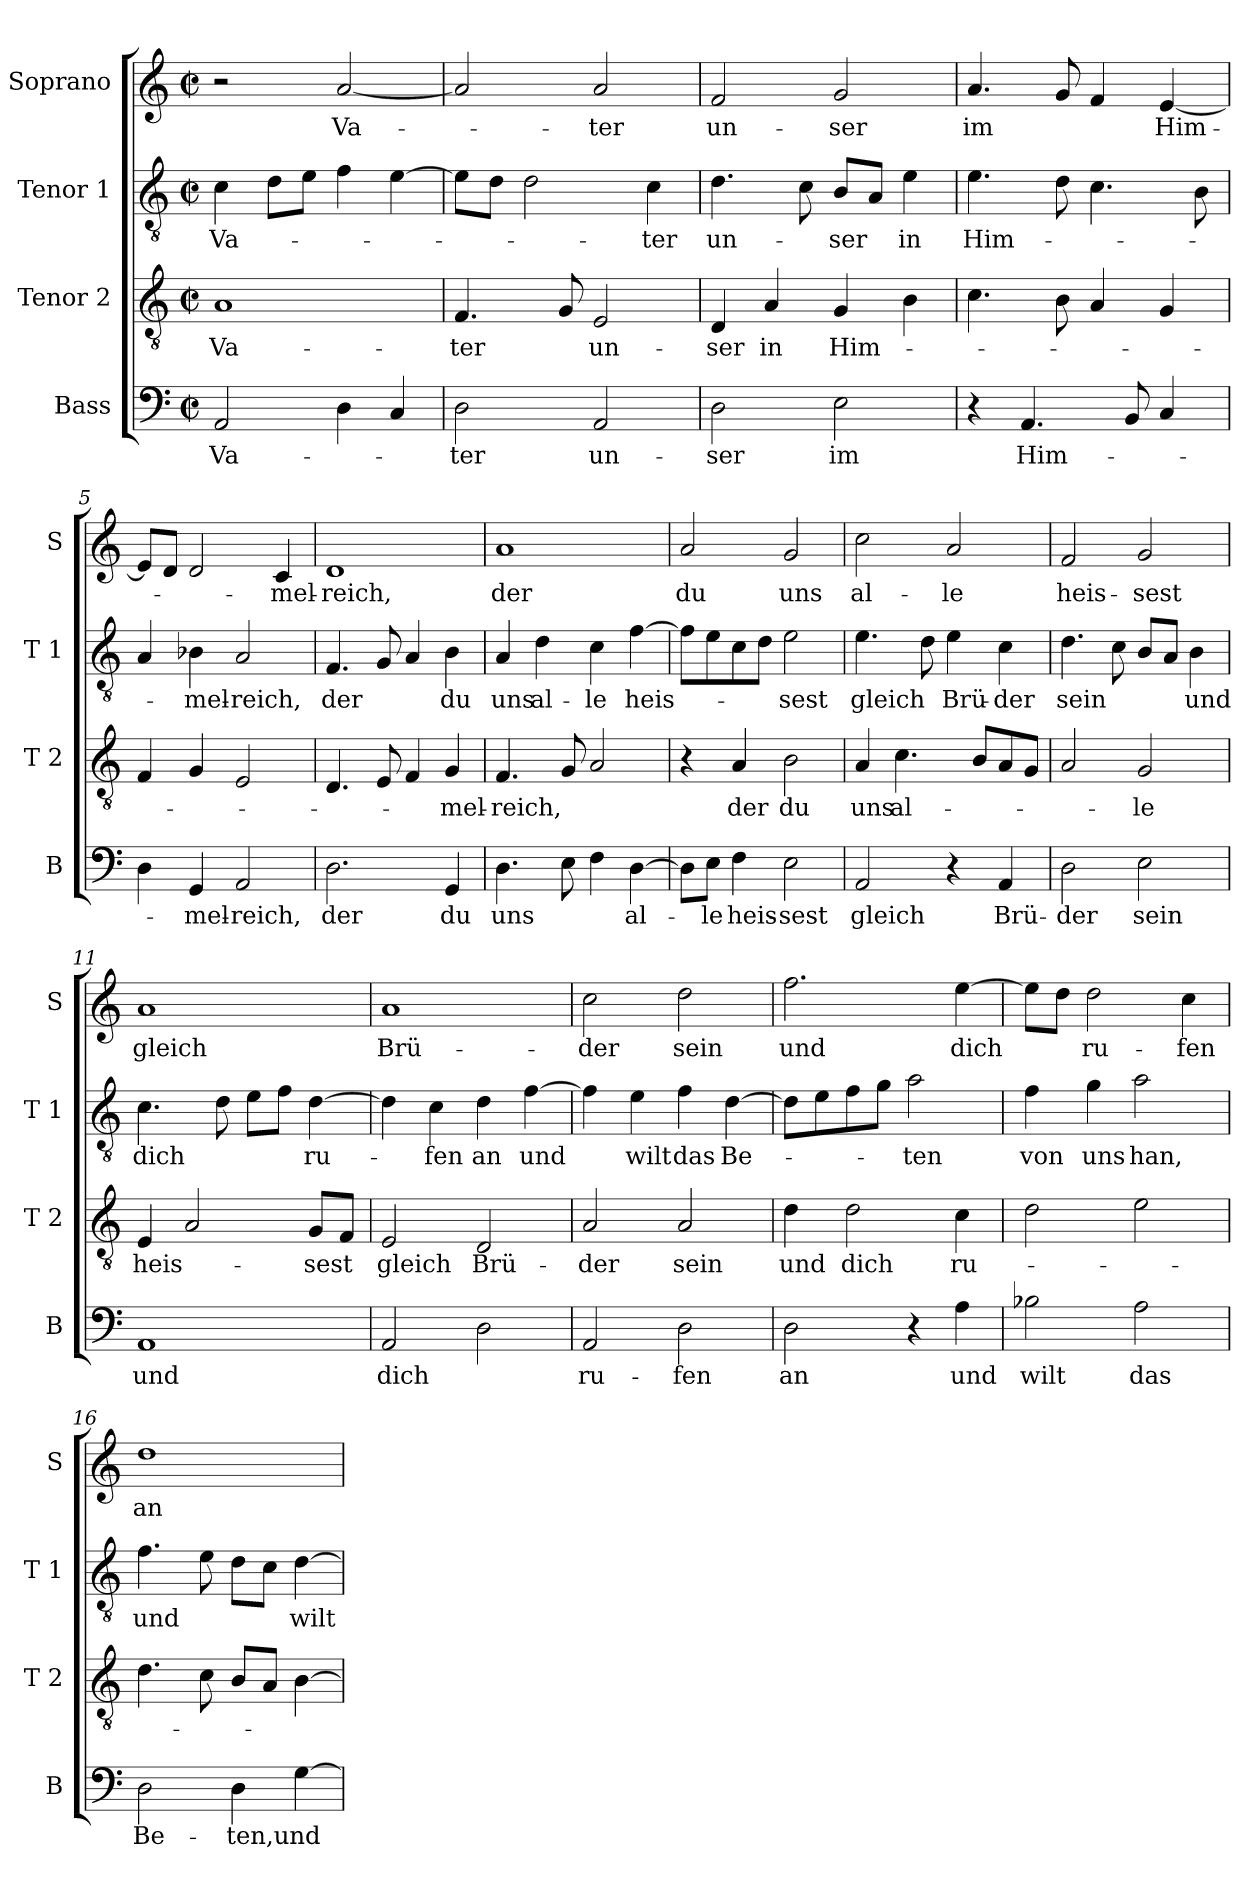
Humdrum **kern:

**kern	**text	**kern	**text	**kern	**text	**kern	**text
*part4	*part4	*part3	*part3	*part2	*part2	*part1	*part1
*staff4	*staff4	*staff3	*staff3	*staff2	*staff2	*staff1	*staff1
*I"Bass	*	*I"Tenor 2	*	*I"Tenor 1	*	*I"Soprano	*
*I'B	*	*I'T 2	*	*I'T 1	*	*I'S	*
*clefF4	*	*clefGv2	*	*clefGv2	*	*clefG2	*
*k[]	*	*k[]	*	*k[]	*	*k[]	*
*C:	*	*C:	*	*C:	*	*C:	*
*M2/2	*	*M2/2	*	*M2/2	*	*M2/2	*
*met(c|)	*	*met(c|)	*	*met(c|)	*	*met(c|)	*
=1	=1	=1	=1	=1	=1	=1	=1
!	!LO:LY:b	!	!LO:LY:b	!	!LO:LY:b	!	!
2AA/	Va-	1A	Va-	4c\	Va-	2r	.
.	.	.	.	8d\L	.	.	.
.	.	.	.	8e\J	.	.	.
!	!	!	!	!	!	!	!LO:LY:b
4D\	.	.	.	4f\	.	[2a/	Va-
4C/	.	.	.	[4e\	.	.	.
=2	=2	=2	=2	=2	=2	=2	=2
!	!LO:LY:b	!	!LO:LY:b	!	!	!	!
2D\	-ter	4.F/	-ter	8e\L]	.	2a/]	.
.	.	.	.	8d\J	.	.	.
.	.	.	.	2d\	.	.	.
.	.	8G/	.	.	.	.	.
!	!LO:LY:b	!	!LO:LY:b	!	!	!	!LO:LY:b
2AA/	un-	2E/	un-	.	.	2a/	-ter
!	!	!	!	!	!LO:LY:b	!	!
.	.	.	.	4c\	-ter	.	.
=3	=3	=3	=3	=3	=3	=3	=3
!	!LO:LY:b	!	!LO:LY:b	!	!LO:LY:b	!	!LO:LY:b
2D\	-ser	4D/	-ser	4.d\	un-	2f/	un-
!	!	!	!LO:LY:b	!	!	!	!
.	.	4A/	in	.	.	.	.
.	.	.	.	8c\	.	.	.
!	!LO:LY:b	!	!LO:LY:b	!	!LO:LY:b	!	!LO:LY:b
2E\	im	4G/	Him-	8B/L	-ser	2g/	-ser
.	.	.	.	8A/J	.	.	.
!	!	!	!	!	!LO:LY:b	!	!
.	.	4B\	.	4e\	in	.	.
=4	=4	=4	=4	=4	=4	=4	=4
!	!	!	!	!	!LO:LY:b	!	!LO:LY:b
4r	.	4.c\	.	4.e\	Him-	4.a/	im
!	!LO:LY:b	!	!	!	!	!	!
4.AA/	Him-	.	.	.	.	.	.
.	.	8B\	.	8d\	.	8g/	.
.	.	4A/	.	4.c\	.	4f/	.
8BB/	.	.	.	.	.	.	.
!	!	!	!	!	!	!	!LO:LY:b
4C/	.	4G/	.	.	.	[4e/	Him-
.	.	.	.	8B\	.	.	.
=5	=5	=5	=5	=5	=5	=5	=5
4D\	.	4F/	.	4A/	.	8e/L]	.
.	.	.	.	.	.	8d/J	.
!	!LO:LY:b	!	!	!	!LO:LY:b	!	!
4GG/	-mel-	4G/	.	4B-X\	-mel-	2d/	.
!	!LO:LY:b	!	!	!	!LO:LY:b	!	!
2AA/	-reich,	2E/	.	2A/	-reich,	.	.
!	!	!	!	!	!	!	!LO:LY:b
.	.	.	.	.	.	4c/	-mel-
!!LO:LB:g=z
=6	=6	=6	=6	=6	=6	=6	=6
!	!LO:LY:b	!	!	!	!LO:LY:b	!	!LO:LY:b
2.D\	der	4.D/	.	4.F/	der	1d	-reich,
.	.	8E/	.	8G/	.	.	.
.	.	4F/	.	4A/	.	.	.
!	!LO:LY:b	!	!LO:LY:b	!	!LO:LY:b	!	!
4GG/	du	4G/	-mel-	4B\	du	.	.
=7	=7	=7	=7	=7	=7	=7	=7
!	!LO:LY:b	!	!LO:LY:b	!	!LO:LY:b	!	!LO:LY:b
4.D\	uns	4.F/	-reich,	4A/	uns	1a	der
!	!	!	!	!	!LO:LY:b	!	!
.	.	.	.	4d\	al-	.	.
8E\	.	8G/	.	.	.	.	.
!	!	!	!	!	!LO:LY:b	!	!
4F\	.	2A/	.	4c\	-le	.	.
!	!LO:LY:b	!	!	!	!LO:LY:b	!	!
[4D\	al-	.	.	[4f\	heis-	.	.
=8	=8	=8	=8	=8	=8	=8	=8
!	!	!	!	!	!	!	!LO:LY:b
8D\L]	.	4r	.	8f\L]	.	2a/	du
!	!LO:LY:b	!	!	!	!	!	!
8E\J	-le	.	.	8e\	.	.	.
!	!LO:LY:b	!	!LO:LY:b	!	!	!	!
4F\	heis-	4A/	der	8c\	.	.	.
.	.	.	.	8d\J	.	.	.
!	!LO:LY:b	!	!LO:LY:b	!	!LO:LY:b	!	!LO:LY:b
2E\	-sest	2B\	du	2e\	-sest	2g/	uns
=9	=9	=9	=9	=9	=9	=9	=9
!	!LO:LY:b	!	!LO:LY:b	!	!LO:LY:b	!	!LO:LY:b
2AA/	gleich	4A/	uns	4.e\	gleich	2cc\	al-
!	!	!	!LO:LY:b	!	!	!	!
.	.	4.c\	al-	.	.	.	.
.	.	.	.	8d\	.	.	.
!	!	!	!	!	!LO:LY:b	!	!LO:LY:b
4r	.	.	.	4e\	Brü-	2a/	-le
.	.	8B/L	.	.	.	.	.
!	!LO:LY:b	!	!	!	!LO:LY:b	!	!
4AA/	Brü-	8A/	.	4c\	-der	.	.
.	.	8G/J	.	.	.	.	.
=10	=10	=10	=10	=10	=10	=10	=10
!	!LO:LY:b	!	!	!	!LO:LY:b	!	!LO:LY:b
2D\	-der	2A/	.	4.d\	sein	2f/	heis-
.	.	.	.	8c\	.	.	.
!	!LO:LY:b	!	!LO:LY:b	!	!	!	!LO:LY:b
2E\	sein	2G/	-le	8B/L	.	2g/	-sest
.	.	.	.	8A/J	.	.	.
!	!	!	!	!	!LO:LY:b	!	!
.	.	.	.	4B\	und	.	.
!!LO:LB:g=z
=11	=11	=11	=11	=11	=11	=11	=11
!	!LO:LY:b	!	!LO:LY:b	!	!LO:LY:b	!	!LO:LY:b
1AA	und	4E/	heis-	4.c\	dich	1a	gleich
.	.	2A/	.	.	.	.	.
.	.	.	.	8d\	.	.	.
.	.	.	.	8e\L	.	.	.
.	.	.	.	8f\J	.	.	.
!	!	!	!LO:LY:b	!	!LO:LY:b	!	!
.	.	8G/L	-sest	[4d\	ru-	.	.
.	.	8F/J	.	.	.	.	.
=12	=12	=12	=12	=12	=12	=12	=12
!	!LO:LY:b	!	!LO:LY:b	!	!	!	!LO:LY:b
2AA/	dich	2E/	gleich	4d\]	.	1a	Brü-
!	!	!	!	!	!LO:LY:b	!	!
.	.	.	.	4c\	-fen	.	.
!	!	!	!LO:LY:b	!	!LO:LY:b	!	!
2D\	.	2D/	Brü-	4d\	an	.	.
!	!	!	!	!	!LO:LY:b	!	!
.	.	.	.	[4f\	und	.	.
=13	=13	=13	=13	=13	=13	=13	=13
!	!LO:LY:b	!	!LO:LY:b	!	!	!	!LO:LY:b
2AA/	ru-	2A/	-der	4f\]	.	2cc\	-der
!	!	!	!	!	!LO:LY:b	!	!
.	.	.	.	4e\	wilt	.	.
!	!LO:LY:b	!	!LO:LY:b	!	!LO:LY:b	!	!LO:LY:b
2D\	-fen	2A/	sein	4f\	das	2dd\	sein
!	!	!	!	!	!LO:LY:b	!	!
.	.	.	.	[4d\	Be-	.	.
=14	=14	=14	=14	=14	=14	=14	=14
!	!LO:LY:b	!	!LO:LY:b	!	!	!	!LO:LY:b
2D\	an	4d\	und	8d\L]	.	2.ff\	und
.	.	.	.	8e\	.	.	.
!	!	!	!LO:LY:b	!	!	!	!
.	.	2d\	dich	8f\	.	.	.
.	.	.	.	8g\J	.	.	.
!	!	!	!	!	!LO:LY:b	!	!
4r	.	.	.	2a\	-ten	.	.
!	!LO:LY:b	!	!LO:LY:b	!	!	!	!LO:LY:b
4A\	und	4c\	ru-	.	.	[4ee\	dich
=15	=15	=15	=15	=15	=15	=15	=15
!	!LO:LY:b	!	!	!	!LO:LY:b	!	!
2B-X\	wilt	2d\	.	4f\	von	8ee\L]	.
.	.	.	.	.	.	8dd\J	.
!	!	!	!	!	!LO:LY:b	!	!LO:LY:b
.	.	.	.	4g\	uns	2dd\	ru-
!	!LO:LY:b	!	!	!	!LO:LY:b	!	!
2A\	das	2e\	.	2a\	han,	.	.
!	!	!	!	!	!	!	!LO:LY:b
.	.	.	.	.	.	4cc\	-fen
!!LO:PB:g=z
=16	=16	=16	=16	=16	=16	=16	=16
!	!LO:LY:b	!	!	!	!LO:LY:b	!	!LO:LY:b
2D\	Be-	4.d\	.	4.f\	und	1dd	an
.	.	8c\	.	8e\	.	.	.
!	!LO:LY:b	!	!	!	!	!	!
4D\	-ten,und	8B/L	.	8d\L	.	.	.
.	.	8A/J	.	8c\J	.	.	.
!	!	!	!	!	!LO:LY:b	!	!
[4G\	.	[4B\	.	[4d\	wilt	.	.
=	=	=	=	=	=	=	=
*-	*-	*-	*-	*-	*-	*-	*-
